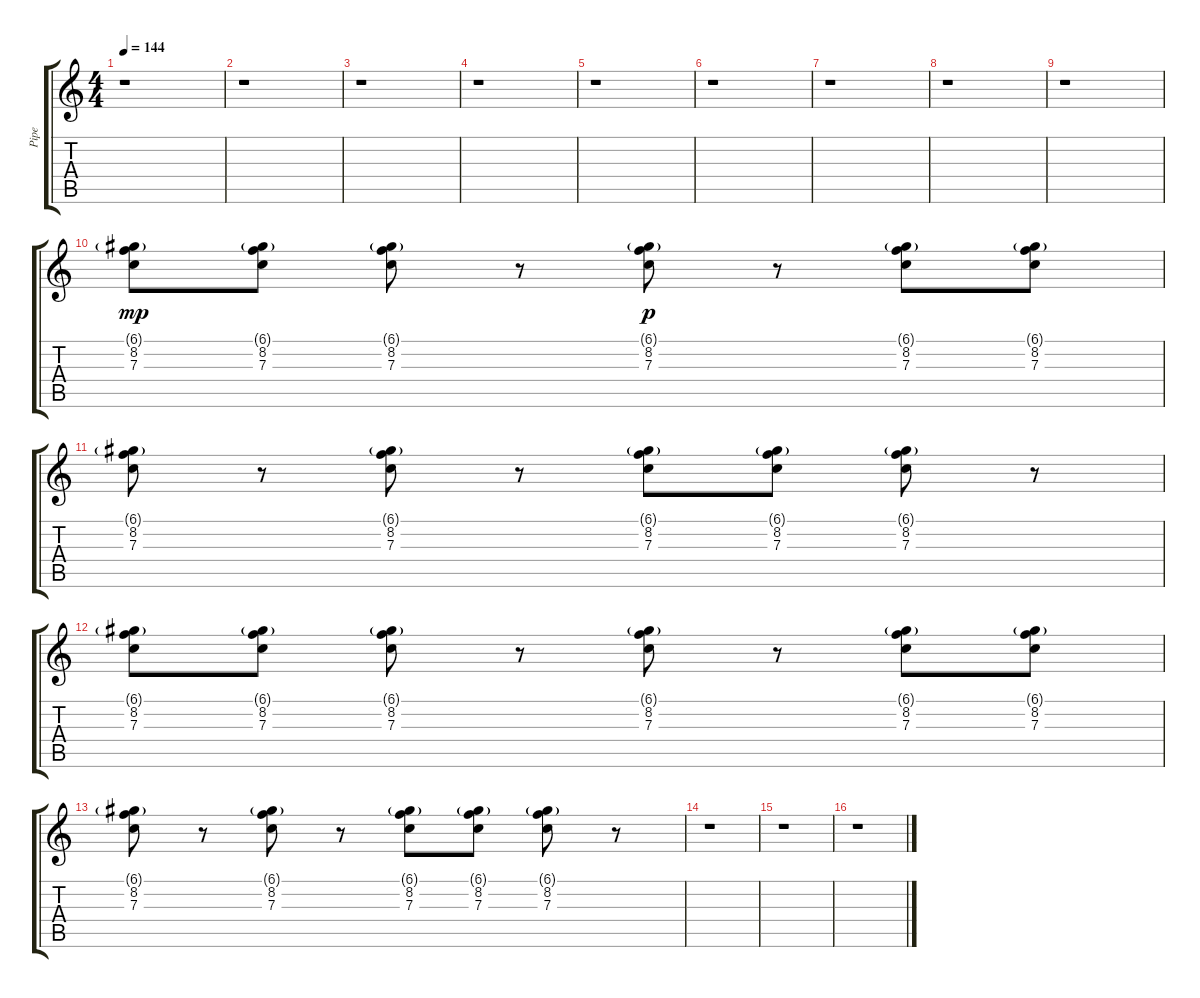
\track ("Pipe" "Pipe") {instrument piccolo}
\staff {score tabs}
\tuning (D5 A4 F4 C4 G3 D3) {hide}
\ts (4 4)
\tempo 144
\clef g2
\ks c
r.1{dy f} |
r.1 |
r.1 |
r.1 |
r.1 |
r.1 |
r.1 |
r.1 |
r.1 |
(6.1{g} 8.2 7.3).8{dy mp} (6.1{g} 8.2 7.3).8 (6.1{g} 8.2 7.3).8 r.8 (6.1{g} 8.2 7.3).8{dy p} r.8 (6.1{g} 8.2 7.3).8 (6.1{g} 8.2 7.3).8 |
(6.1{g} 8.2 7.3).8 r.8 (6.1{g} 8.2 7.3).8 r.8 (6.1{g} 8.2 7.3).8 (6.1{g} 8.2 7.3).8 (6.1{g} 8.2 7.3).8 r.8 |
(6.1{g} 8.2 7.3).8 (6.1{g} 8.2 7.3).8 (6.1{g} 8.2 7.3).8 r.8 (6.1{g} 8.2 7.3).8 r.8 (6.1{g} 8.2 7.3).8 (6.1{g} 8.2 7.3).8 |
(6.1{g} 8.2 7.3).8 r.8 (6.1{g} 8.2 7.3).8 r.8 (6.1{g} 8.2 7.3).8 (6.1{g} 8.2 7.3).8 (6.1{g} 8.2 7.3).8 r.8 |
r.1 |
r.1 |
r.1
